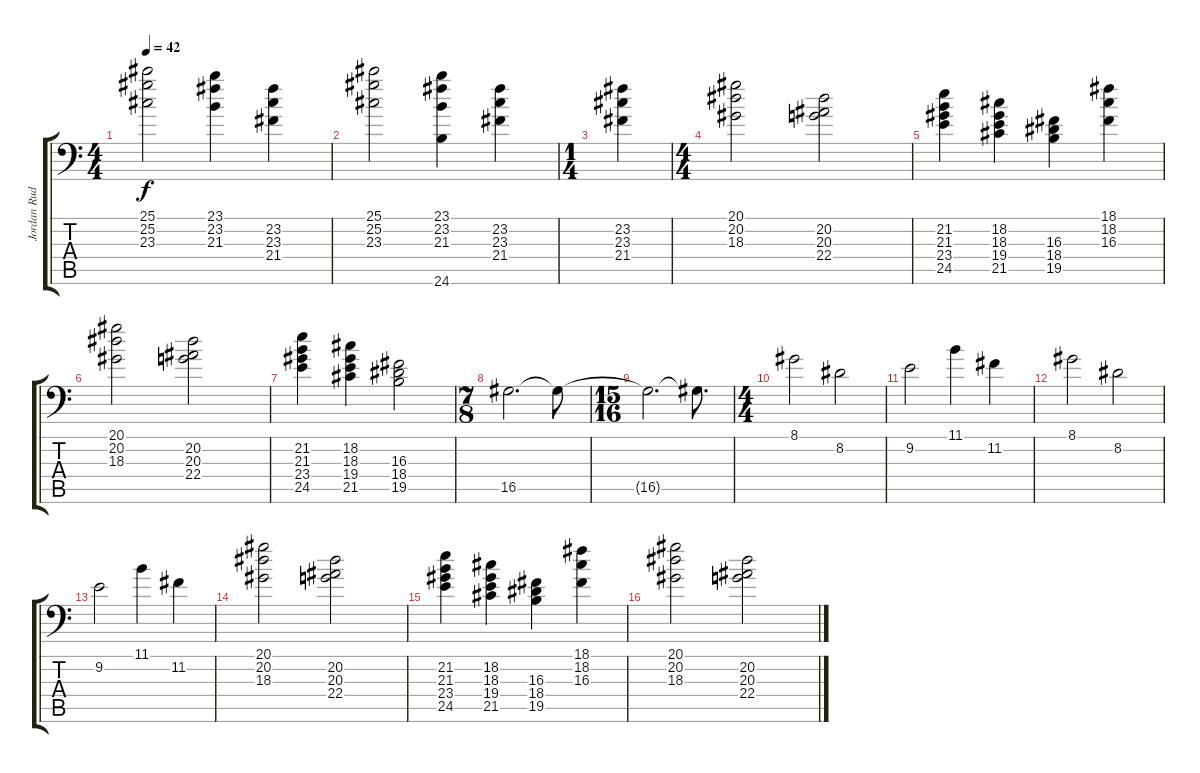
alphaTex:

\track ("Jordan Rudess" "Jordan Rud") {instrument electricbassfinger}
\staff {score tabs}
\tuning (C3 G2 D2 A1 E1 B0) {hide}
\ts (4 4)
\tempo 42
\clef f4
\ks c
(25.1 25.2 23.3).2{dy f} (23.1 23.2 21.3).4 (23.2 23.3 21.4).4 |
(25.1 25.2 23.3).2 (23.1 23.2 21.3 24.6).4 (23.2 23.3 21.4).4 |
\ts (1 4)
(23.2 23.3 21.4).4 |
\ts (4 4)
(20.1 20.2 18.3).2 (20.2 20.3 22.4).2 |
(21.2 21.3 23.4 24.5).4 (18.2 18.3 19.4 21.5).4 (16.3 18.4 19.5).4 (18.1 18.2 16.3).4 |
(20.1 20.2 18.3).2 (20.2 20.3 22.4).2 |
(21.2 21.3 23.4 24.5).4 (18.2 18.3 19.4 21.5).4 (16.3 18.4 19.5).2 |
\ts (7 8)
16.5.2{d} 16.5{t}.8 |
\ts (15 16)
16.5{t}.2{d} 16.5{t}.8{d} |
\ts (4 4)
8.1.2 8.2.2 |
9.2.2 11.1.4 11.2.4 |
8.1.2 8.2.2 |
9.2.2 11.1.4 11.2.4 |
(20.1 20.2 18.3).2 (20.2 20.3 22.4).2 |
(21.2 21.3 23.4 24.5).4 (18.2 18.3 19.4 21.5).4 (16.3 18.4 19.5).4 (18.1 18.2 16.3).4 |
(20.1 20.2 18.3).2 (20.2 20.3 22.4).2
